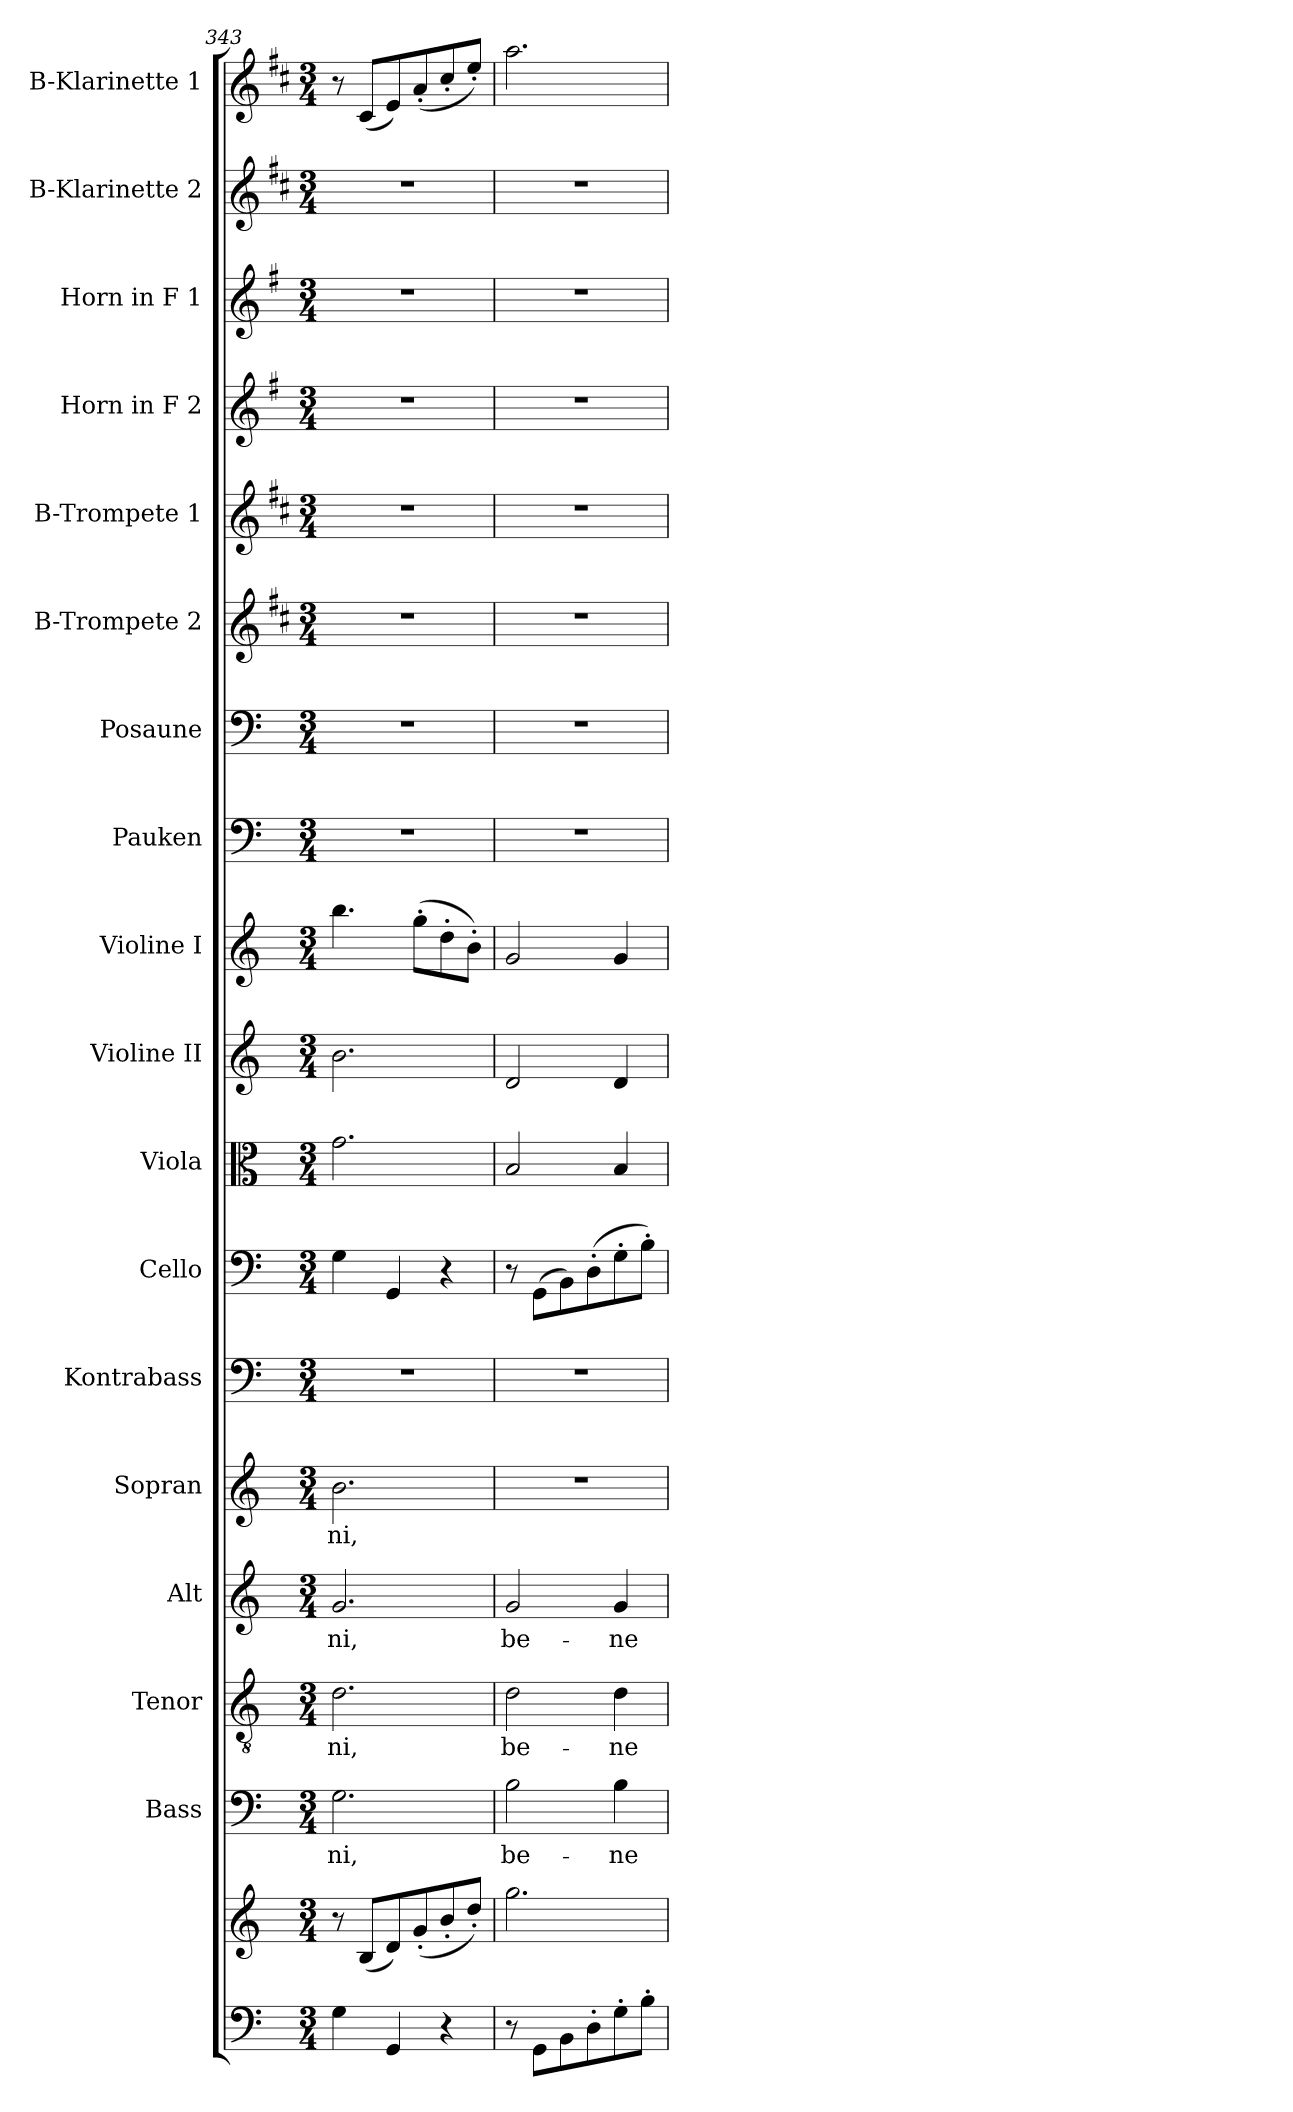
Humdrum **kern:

**kern	**kern	**kern	**text	**kern	**text	**kern	**text	**kern	**text	**kern	**kern	**kern	**kern	**kern	**kern	**kern	**kern	**kern	**kern	**kern	**kern	**kern
*part18	*part18	*part17	*part17	*part16	*part16	*part15	*part15	*part14	*part14	*part13	*part12	*part11	*part10	*part9	*part8	*part7	*part6	*part5	*part4	*part3	*part2	*part1
*staff19	*staff18	*staff17	*staff17	*staff16	*staff16	*staff15	*staff15	*staff14	*staff14	*staff13	*staff12	*staff11	*staff10	*staff9	*staff8	*staff7	*staff6	*staff5	*staff4	*staff3	*staff2	*staff1
*	*	*I"Bass	*	*I"Tenor	*	*I"Alt	*	*I"Sopran	*	*I"Kontrabass	*I"Cello	*I"Viola	*I"Violine II	*I"Violine I	*I"Pauken	*I"Posaune	*I"B-Trompete 2	*I"B-Trompete 1	*I"Horn in F 2	*I"Horn in F 1	*I"B-Klarinette 2	*I"B-Klarinette 1
*	*	*I'B.	*	*I'T.	*	*I'A.	*	*I'S.	*	*I'Kb.	*	*I'Vla.	*I'Vl. II	*I'Vl. I	*I'Pk.	*I'Pos.	*I'B Trp. 2	*I'B Trp. 1	*	*	*I'B Kl. 2	*I'B Kl. 1
*clefF4	*clefG2	*clefF4	*	*clefGv2	*	*clefG2	*	*clefG2	*	*clefF4	*clefF4	*clefC3	*clefG2	*clefG2	*clefF4	*clefF4	*clefG2	*clefG2	*clefG2	*clefG2	*clefG2	*clefG2
*	*	*	*	*	*	*	*	*	*	*ITrd7c12	*	*	*	*	*	*	*ITrd1c2	*ITrd1c2	*ITrd4c7	*ITrd4c7	*ITrd1c2	*ITrd1c2
*k[]	*k[]	*k[]	*	*k[]	*	*k[]	*	*k[]	*	*k[]	*k[]	*k[]	*k[]	*k[]	*k[]	*k[]	*k[]	*k[]	*k[]	*k[]	*k[]	*k[]
*C:	*C:	*C:	*	*C:	*	*C:	*	*C:	*	*C:	*C:	*C:	*C:	*C:	*C:	*C:	*C:	*C:	*C:	*C:	*C:	*C:
*M3/4	*M3/4	*M3/4	*	*M3/4	*	*M3/4	*	*M3/4	*	*M3/4	*M3/4	*M3/4	*M3/4	*M3/4	*M3/4	*M3/4	*M3/4	*M3/4	*M3/4	*M3/4	*M3/4	*M3/4
=343	=343	=343	=343	=343	=343	=343	=343	=343	=343	=343	=343	=343	=343	=343	=343	=343	=343	=343	=343	=343	=343	=343
!	!	!	!LO:LY:b	!	!LO:LY:b	!	!LO:LY:b	!	!LO:LY:b	!	!	!	!	!	!	!	!	!	!	!	!	!
4G\	8r	2.G\	-ni,	2.d\	-ni,	2.g/	-ni,	2.b\	-ni,	2.r	4G\	2.g\	2.b\	4.bb\	2.r	2.r	2.r	2.r	2.r	2.r	2.r	8r
.	(<8B/L	.	.	.	.	.	.	.	.	.	.	.	.	.	.	.	.	.	.	.	.	(<8B/L
4GG/	8d/)	.	.	.	.	.	.	.	.	.	4GG/	.	.	.	.	.	.	.	.	.	.	8d/)
.	(<8g'</	.	.	.	.	.	.	.	.	.	.	.	.	(>8gg'>\L	.	.	.	.	.	.	.	(<8g'</
4r	8b'</	.	.	.	.	.	.	.	.	.	4r	.	.	8dd'>\	.	.	.	.	.	.	.	8b'</
.	8dd'</J)	.	.	.	.	.	.	.	.	.	.	.	.	8b'>\J)	.	.	.	.	.	.	.	8dd'</J)
=344	=344	=344	=344	=344	=344	=344	=344	=344	=344	=344	=344	=344	=344	=344	=344	=344	=344	=344	=344	=344	=344	=344
!	!	!	!LO:LY:b	!	!LO:LY:b	!	!LO:LY:b	!	!	!	!	!	!	!	!	!	!	!	!	!	!	!
8r	2.gg\	2B\	be-	2d\	be-	2g/	be-	2.r	.	2.r	8r	2B/	2d/	2g/	2.r	2.r	2.r	2.r	2.r	2.r	2.r	2.gg\
8GG\L	.	.	.	.	.	.	.	.	.	.	(>8GG\L	.	.	.	.	.	.	.	.	.	.	.
8BB\	.	.	.	.	.	.	.	.	.	.	8BB\)	.	.	.	.	.	.	.	.	.	.	.
8D'>\	.	.	.	.	.	.	.	.	.	.	(>8D'>\	.	.	.	.	.	.	.	.	.	.	.
!	!	!	!LO:LY:b	!	!LO:LY:b	!	!LO:LY:b	!	!	!	!	!	!	!	!	!	!	!	!	!	!	!
8G'>\	.	4B\	-ne-	4d\	-ne-	4g/	-ne-	.	.	.	8G'>\	4B/	4d/	4g/	.	.	.	.	.	.	.	.
8B'>\J	.	.	.	.	.	.	.	.	.	.	8B'>\J)	.	.	.	.	.	.	.	.	.	.	.
=	=	=	=	=	=	=	=	=	=	=	=	=	=	=	=	=	=	=	=	=	=	=
*-	*-	*-	*-	*-	*-	*-	*-	*-	*-	*-	*-	*-	*-	*-	*-	*-	*-	*-	*-	*-	*-	*-
